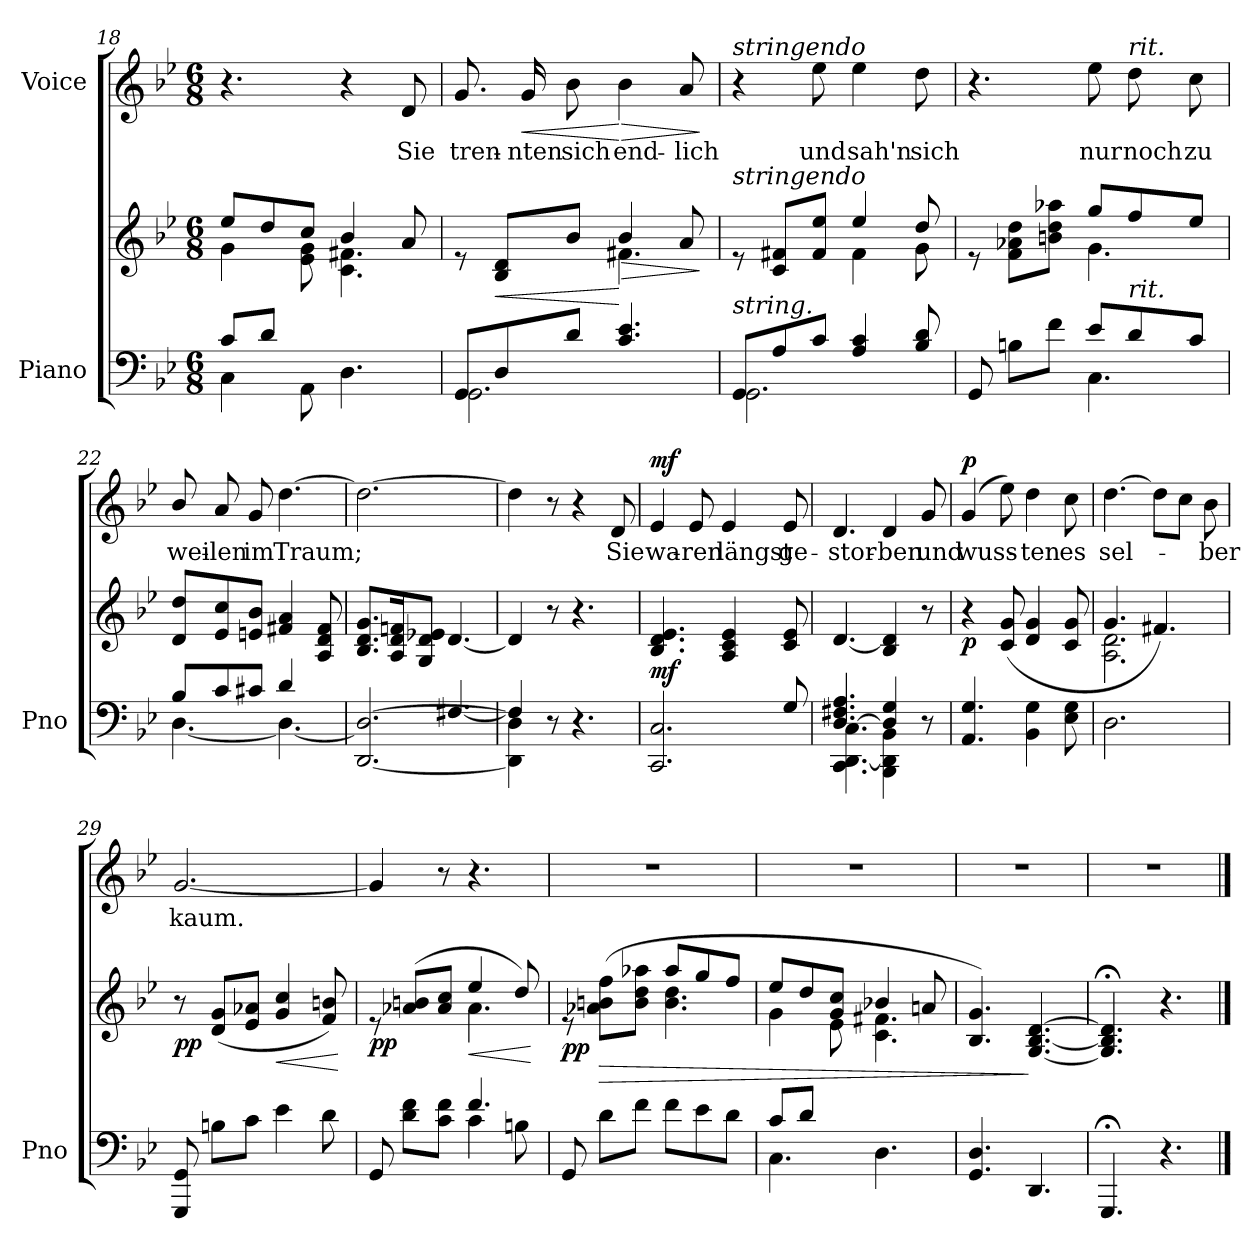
**kern	**kern	**dynam	**kern	**text	**dynam
*part2	*part2	*part2	*part1	*part1	*part1
*staff3	*staff2	*staff2/3	*staff1	*staff1	*staff1
*I"Piano	*	*	*I"Voice	*	*
*I'Pno	*	*	*	*	*
*clefF4	*clefG2	*	*clefG2	*	*
*k[b-e-]	*k[b-e-]	*	*k[b-e-]	*	*
*g:	*g:	*	*g:	*	*
*M6/8	*M6/8	*	*M6/8	*	*
=18	=18	=18	=18	=18	=18
*^	*^	*	*	*	*
4C\	8c/L	8ee-/L	4g\	.	4.r	.	.
.	8d/J	8dd/	.	.	.	.	.
8AA\	2ryy	8cc/J	8e-\ 8g\	.	.	.	.
4.D\	.	4b-/	4.c\ 4.f#X\	.	4r	.	.
!	!	!	!	!	!	!LO:LY:b	!
.	.	8a/	.	.	8d/	Sie	.
=19	=19	=19	=19	=19	=19	=19	=19
!	!	!	!	!	!	!LO:LY:b	!
8GG/L	2.GG\	8re	4.ryy	.	8.g/	tren-	.
!	!	!	!	!LO:HP:b	!	!	!
8D/	.	8B-/ 8d/L	.	<	.	.	.
!	!	!	!	!	!	!LO:LY:b	!LO:HP:b
.	.	.	.	.	16g/	-nten	<
!	!	!	!	!	!	!LO:LY:b	!
8d/J	.	8b-/J	.	.	8b-\	sich	.
!	!	!	!	!LO:HP:n=1:b	!	!LO:LY:b	!LO:HP:n=1:b
4.c/ 4.e-/	.	4b-/	4.f#X\	[ >	4b-\	end-	[ >
!	!	!	!	!	!	!LO:LY:b	!
.	.	8a/	.	.	8a/	-lich	.
*v	*v	*	*	*	*	*	*
*	*v	*v	*	*	*	*
.	.	]	.	.	]
=20	=20	=20	=20	=20	=20
*^	*^	*	*	*	*
!	!	!	!	!	!LO:TX:a:i:t=stringendo	!	!
!	!	!LO:TX:a:i:t=stringendo	!	!	!	!	!
!LO:TX:a:i:t=string.	!	!	!	!	!	!	!
8GG/L	2.GG\	8re	4.rgyy	.	4r	.	.
8A/	.	8c/ 8f#X/L	.	.	.	.	.
*	*	*	*	*	*MM76	*	*
!	!	!	!	!	!	!LO:LY:b	!
8c/J	.	8f#/ 8ee-/J	.	.	8ee-\	und	.
*	*	*	*	*	*MM79	*	*
!	!	!	!	!	!	!LO:LY:b	!
4A/ 4c/	.	4ee-/	4f#\	.	4ee-\	sah'n	.
*	*	*	*	*	*MM82	*	*
!	!	!	!	!	!	!LO:LY:b	!
8B-/ 8d/	.	8dd/	8g\	.	8dd\	sich	.
=21	=21	=21	=21	=21	=21	=21	=21
8GG/	4rGGyy	8re	4.ryy	.	4.r	.	.
8Bn\L	.	8f\ 8a-X\ 8dd\L	.	.	.	.	.
8f\J	8rBByy	8bn\ 8dd\ 8aa-X\J	.	.	.	.	.
!	!	!	!	!	!	!LO:LY:b	!
8e-/L	4.C\	8gg/L	4.g\	.	8ee-\	nur	.
!	!	!	!	!	!LO:TX:a:i:t=rit.	!	!
!LO:TX:a:i:t=rit.	!	!	!	!	!	!	!
!	!	!	!	!	!	!LO:LY:b	!
8d/	.	8ff/	.	.	8dd\	noch	.
!	!	!	!	!	!	!LO:LY:b	!
8c/J	.	8ee-/J	.	.	8cc\	zu	.
*	*	*v	*v	*	*	*	*
!!LO:LB:g=z
=22	=22	=22	=22	=22	=22	=22
*	*	*	*	*MM76	*	*
!	!	!	!	!	!LO:LY:b	!
8B-/L	[4.D\	8d/ 8dd/L	.	8b-/	wei-	.
!	!	!	!	!	!LO:LY:b	!
8c/	.	8e-/ 8cc/	.	8a/	-len	.
*	*	*	*	*MM72	*	*
!	!	!	!	!	!LO:LY:b	!
8c#X/J	.	8en/ 8b-/J	.	8g/	im	.
!	!	!	!	!	!LO:LY:b	!
4d/	4.D\_	4f#X/ 4a/	.	[4.dd\	Traum;	.
8rFyy	.	8A/ 8d/ 8f#/	.	.	.	.
=23	=23	=23	=23	=23	=23	=23
[2.DD/ 2.D/_	4.rgyy	8.B-/ 8.d/ 8.g/L	.	2.dd\_	.	.
.	.	16A/ 16d/ 16fn/K	.	.	.	.
.	.	8G/ 8d/ 8e-X/J	.	.	.	.
.	[4.F#X/	[4.d/	.	.	.	.
=24	=24	=24	=24	=24	=24	=24
4DD\] 4D\]	4F#/]	4d/]	.	4dd\]	.	.
8r	8rBByy	8r	.	8r	.	.
4.r	4.rBByy	4.r	.	4r	.	.
!	!	!	!	!	!LO:LY:b	!
.	.	.	.	8d/	Sie	.
=25	=25	=25	=25	=25	=25	=25
!	!	!	!LO:DY:b	!	!LO:LY:b	!LO:DY:a
2.CC/ 2.C/	4.reyy	4.B-/ 4.d/ 4.e-/	mf	4e-/	wa-	mf
!	!	!	!	!	!LO:LY:b	!
.	.	.	.	8e-/	-ren	.
!	!	!	!	!	!LO:LY:b	!
.	4reyy	4A/ 4c/ 4e-/	.	4e-/	längst	.
!	!	!	!	!	!LO:LY:b	!
.	8G/	8c/ 8e-/	.	8e-/	ge-	.
=26	=26	=26	=26	=26	=26	=26
!	!	!	!	!	!LO:LY:b	!
[4.D/ 4.F#X/ 4.A/	4.CC\ [4.DD\ 4.C\	(>(>[4.d/	.	4.d/	-stor-	.
!	!	!	!	!	!LO:LY:b	!
4D/] 4G/))	4BBB-\ 4DD\] 4BB-\	4B-/ 4d/]	.	4d/	-ben	.
!	!	!	!	!	!LO:LY:b	!
8r	8rBByy	8r	.	8g/	und	.
=27	=27	=27	=27	=27	=27	=27
!	!	!	!LO:DY:b	!	!LO:LY:b	!LO:DY:a
*v	*v	*	*	*	*	*
4.AA/ 4.G/	4r	p	(>4g/	wuss-	p
.	(>8c/ 8g/	.	8ee-\)	.	.
!	!	!	!	!LO:LY:b	!
4BB-\ 4G\	4d/ 4g/	.	4dd\	-ten	.
!	!	!	!	!LO:LY:b	!
8E-\ 8G\	8c/ 8g/	.	8cc\	es	.
!!LO:LB:g=z
=28	=28	=28	=28	=28	=28
*	*^	*	*	*	*
!	!	!	!	!	!LO:LY:b	!
2.D\	4.g/	2.A\ 2.d\	.	[4.dd\	sel-	.
.	4.f#X/)	.	.	8dd\L]	.	.
.	.	.	.	8cc\J	.	.
!	!	!	!	!	!LO:LY:b	!
.	.	.	.	8b-\	-ber	.
*	*v	*v	*	*	*	*
=29	=29	=29	=29	=29	=29
!	!	!LO:DY:b	!	!LO:LY:b	!
8GGG/ 8GG/	8r	pp	[2.g/	kaum.	.
8Bn\L	(>8d/ 8g/L	.	.	.	.
8c\J	8e-/ 8a-X/J	.	.	.	.
!	!	!LO:HP:b	!	!	!
4e-\	4g/ 4cc/	<	.	.	.
8d\	8f/ 8bn/)	.	.	.	.
.	.	[	.	.	.
=30	=30	=30	=30	=30	=30
*^	*^	*	*	*	*
!	!	!	!	!LO:DY:b	!	!	!
8GG/	4.ryy	8re	4.ryy	pp	4g/]	.	.
8d\ 8f\L	.	(>8a-X/ 8bn/L	.	.	.	.	.
8c\ 8f\J	.	8a-/ 8cc/J	.	.	8r	.	.
!	!	!	!	!LO:HP:b	!	!	!
4c\	4.f/	4.a-\	4ee-/	<	4.r	.	.
8Bn\	.	.	8dd/)	.	.	.	.
*v	*v	*	*	*	*	*	*
*	*v	*v	*	*	*	*
.	.	[	.	.	.
=31	=31	=31	=31	=31	=31
*	*^	*	*	*	*
!	!	!	!LO:DY:b	!	!	!
8GG/	8re	4.ryy	pp	2.r	.	.
!	!	!	!LO:HP:b	!	!	!
8d\L	(>8a-X\ 8bn\ 8ff\L	.	>	.	.	.
8f\J	8b\ 8dd\ 8aa-X\J	.	.	.	.	.
8f\L	4.b\ 4.dd\	8aa-/L	.	.	.	.
8e-\	.	8gg/	.	.	.	.
8d\J	.	8ff/J	.	.	.	.
=32	=32	=32	=32	=32	=32	=32
*^	*	*	*	*	*	*
4.C\	8c/L	4g\	8ee-/L	.	2.r	.	.
.	8d/J	.	8dd/	.	.	.	.
.	2ryy	8e-\	8g/ 8cc/J	.	.	.	.
4.D\	.	4.c\ 4.f#X\	4b-X/	.	.	.	.
.	.	.	8an/	.	.	.	.
*v	*v	*	*	*	*	*	*
*	*v	*v	*	*	*	*
=33	=33	=33	=33	=33	=33
4.GG/ 4.D/	4.B-/ 4.g/)	.	2.r	.	.
4.DD/	[4.G/ [4.B-/ [4.d/	]	.	.	.
=34	=34	=34	=34	=34	=34
4.GGG;</	4.G/];< 4.B-/];< 4.d/];<	.	2.r	.	.
4.r	4.r	.	.	.	.
==	==	==	==	==	==
*-	*-	*-	*-	*-	*-
